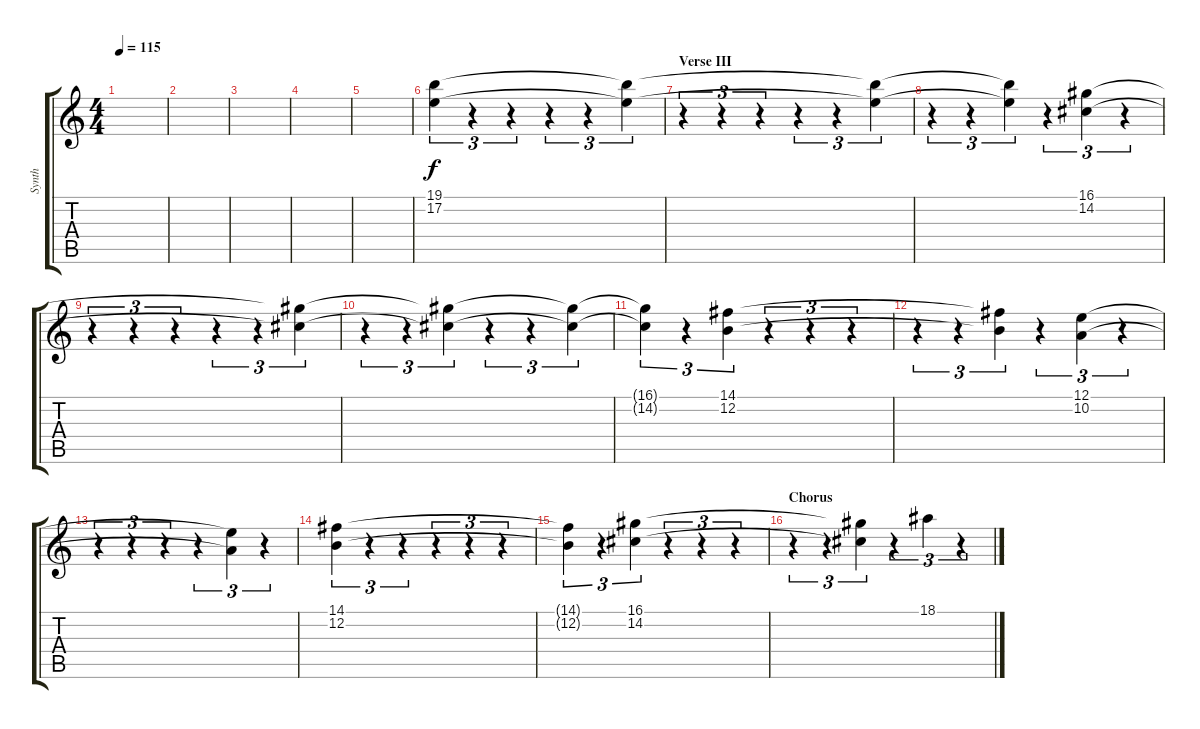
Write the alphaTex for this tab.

\track ("Synth" "Synth") {instrument stringensemble2}
\staff {score tabs}
\tuning (E4 B3 G3 D3 A2 E2) {hide}
\ts (4 4)
\tempo 115
\clef g2
\ks c
|
|
|
|
|
(19.1 17.2).4{tu (3 2) volume 12} r.4{tu (3 2)} r.4{tu (3 2)} r.4{tu (3 2)} r.4{tu (3 2)} (19.1{t} 17.2{t}).4{tu (3 2)} |
\section ("" "Verse III")
r.4{tu (3 2)} r.4{tu (3 2)} r.4{tu (3 2)} r.4{tu (3 2)} r.4{tu (3 2)} (19.1{t} 17.2{t}).4{tu (3 2)} |
r.4{tu (3 2)} r.4{tu (3 2)} (19.1{t} 17.2{t}).4{tu (3 2)} r.4{tu (3 2)} (16.1 14.2).4{tu (3 2)} r.4{tu (3 2)} |
r.4{tu (3 2)} r.4{tu (3 2)} r.4{tu (3 2)} r.4{tu (3 2)} r.4{tu (3 2)} (16.1{t} 14.2{t}).4{tu (3 2)} |
r.4{tu (3 2)} r.4{tu (3 2)} (16.1{t} 14.2{t}).4{tu (3 2)} r.4{tu (3 2)} r.4{tu (3 2)} (16.1{t} 14.2{t}).4{tu (3 2)} |
(16.1{t} 14.2{t}).4{tu (3 2)} r.4{tu (3 2)} (14.1 12.2).4{tu (3 2)} r.4{tu (3 2)} r.4{tu (3 2)} r.4{tu (3 2)} |
r.4{tu (3 2)} r.4{tu (3 2)} (14.1{t} 12.2{t}).4{tu (3 2)} r.4{tu (3 2)} (12.1 10.2).4{tu (3 2)} r.4{tu (3 2)} |
r.4{tu (3 2)} r.4{tu (3 2)} r.4{tu (3 2)} r.4{tu (3 2)} (12.1{t} 10.2{t}).4{tu (3 2)} r.4{tu (3 2)} |
(14.1 12.2).4{tu (3 2)} r.4{tu (3 2)} r.4{tu (3 2)} r.4{tu (3 2)} r.4{tu (3 2)} r.4{tu (3 2)} |
(14.1{t} 12.2{t}).4{tu (3 2)} r.4{tu (3 2)} (16.1 14.2).4{tu (3 2)} r.4{tu (3 2)} r.4{tu (3 2)} r.4{tu (3 2)} |
\section ("" "Chorus")
r.4{tu (3 2)} r.4{tu (3 2)} (16.1{t} 14.2{t}).4{tu (3 2)} r.4{tu (3 2)} 18.1.4{tu (3 2)} r.4{tu (3 2)}
